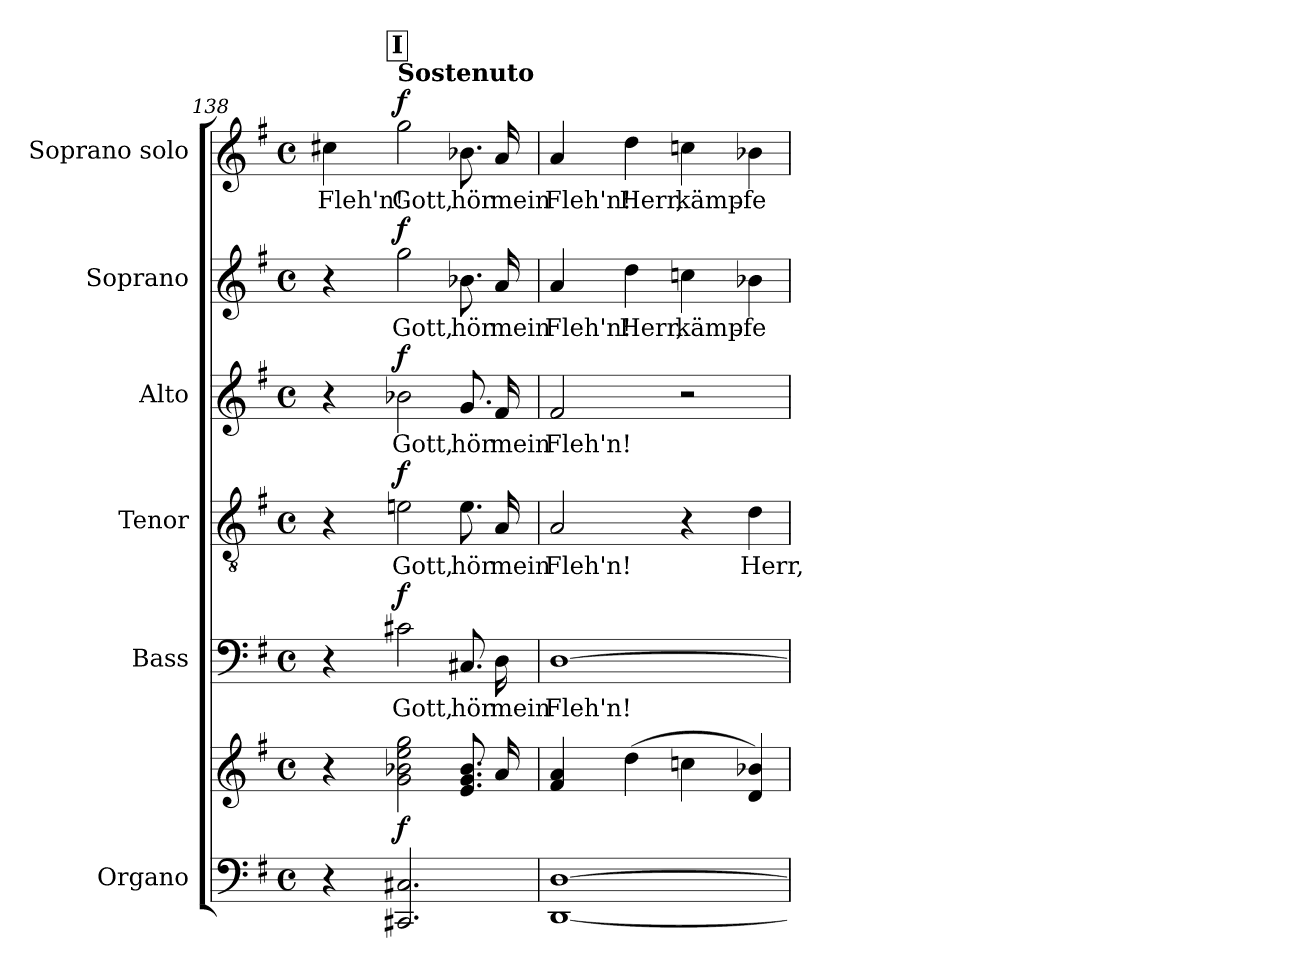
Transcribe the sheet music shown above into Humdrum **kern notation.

**kern	**kern	**dynam	**kern	**text	**dynam	**kern	**text	**dynam	**kern	**text	**dynam	**kern	**text	**dynam	**kern	**text	**dynam
*part6	*part6	*part6	*part5	*part5	*part5	*part4	*part4	*part4	*part3	*part3	*part3	*part2	*part2	*part2	*part1	*part1	*part1
*staff7	*staff6	*staff6/7	*staff5	*staff5	*staff5	*staff4	*staff4	*staff4	*staff3	*staff3	*staff3	*staff2	*staff2	*staff2	*staff1	*staff1	*staff1
*I"Organo	*	*	*I"Bass	*	*	*I"Tenor	*	*	*I"Alto	*	*	*I"Soprano	*	*	*I"Soprano solo	*	*
*I'Org.	*	*	*I'B.	*	*	*I'T.	*	*	*I'A.	*	*	*I'S.	*	*	*I'S.s	*	*
!!LO:LB:g=z
*clefF4	*clefG2	*	*clefF4	*	*	*clefGv2	*	*	*clefG2	*	*	*clefG2	*	*	*clefG2	*	*
*k[f#]	*k[f#]	*	*k[f#]	*	*	*k[f#]	*	*	*k[f#]	*	*	*k[f#]	*	*	*k[f#]	*	*
*M4/4	*M4/4	*	*M4/4	*	*	*M4/4	*	*	*M4/4	*	*	*M4/4	*	*	*M4/4	*	*
*met(c)	*met(c)	*	*met(c)	*	*	*met(c)	*	*	*met(c)	*	*	*met(c)	*	*	*met(c)	*	*
!!LO:REH:place=s1:a:B:fs=14:t=I:qo=1
=138	=138	=138	=138	=138	=138	=138	=138	=138	=138	=138	=138	=138	=138	=138	=138	=138	=138
!	!	!	!	!	!	!	!	!	!	!	!	!	!	!	!	!LO:LY:b	!
4r	4r	.	4r	.	.	4r	.	.	4r	.	.	4r	.	.	4cc#X\	Fleh'n!	.
!	!	!	!	!	!	!	!	!	!	!	!	!	!	!	!LO:TX:a:B:t=Sostenuto	!	!
!	!	!LO:DY:a=2	!	!LO:LY:b	!LO:DY:a	!	!LO:LY:b	!LO:DY:a	!	!LO:LY:b	!LO:DY:a	!	!LO:LY:b	!LO:DY:a	!	!LO:LY:b	!LO:DY:a
2.CC#X/ 2.C#X/	2g\ 2b-X\ 2ee\ 2gg\	f	2c#X\	Gott,	f	2en\	Gott,	f	2b-X\	Gott,	f	2gg\	Gott,	f	2gg\	Gott,	f
!	!	!	!	!LO:LY:b	!	!	!LO:LY:b	!	!	!LO:LY:b	!	!	!LO:LY:b	!	!	!LO:LY:b	!
.	8.e/ 8.g/ 8.b-/	.	8.C#X/	hör	.	8.e\	hör	.	8.g/	hör	.	8.b-X\	hör	.	8.b-X\	hör	.
!	!	!	!	!LO:LY:b	!	!	!LO:LY:b	!	!	!LO:LY:b	!	!	!LO:LY:b	!	!	!LO:LY:b	!
.	16a/	.	16D\	mein	.	16A/	mein	.	16f#/	mein	.	16a/	mein	.	16a/	mein	.
=139	=139	=139	=139	=139	=139	=139	=139	=139	=139	=139	=139	=139	=139	=139	=139	=139	=139
!	!	!	!	!LO:LY:b	!	!	!LO:LY:b	!	!	!LO:LY:b	!	!	!LO:LY:b	!	!	!LO:LY:b	!
[1DD [1D	4f#/ 4a/	.	[1D	Fleh'n!	.	2A/	Fleh'n!	.	2f#/	Fleh'n!	.	4a/	Fleh'n!	.	4a/	Fleh'n!	.
!	!	!	!	!	!	!	!	!	!	!	!	!	!LO:LY:b	!	!	!LO:LY:b	!
.	(>4dd\	.	.	.	.	.	.	.	.	.	.	4dd\	Herr,	.	4dd\	Herr,	.
!	!	!	!	!	!	!	!	!	!	!	!	!	!LO:LY:b	!	!	!LO:LY:b	!
.	4ccn\	.	.	.	.	4r	.	.	2r	.	.	4ccn\	kämp-	.	4ccn\	kämp-	.
!	!	!	!	!	!	!	!LO:LY:b	!	!	!	!	!	!LO:LY:b	!	!	!LO:LY:b	!
.	4d/ 4b-X/)	.	.	.	.	4d\	Herr,	.	.	.	.	4b-X\	-fe	.	4b-X\	-fe	.
=	=	=	=	=	=	=	=	=	=	=	=	=	=	=	=	=	=
*-	*-	*-	*-	*-	*-	*-	*-	*-	*-	*-	*-	*-	*-	*-	*-	*-	*-
